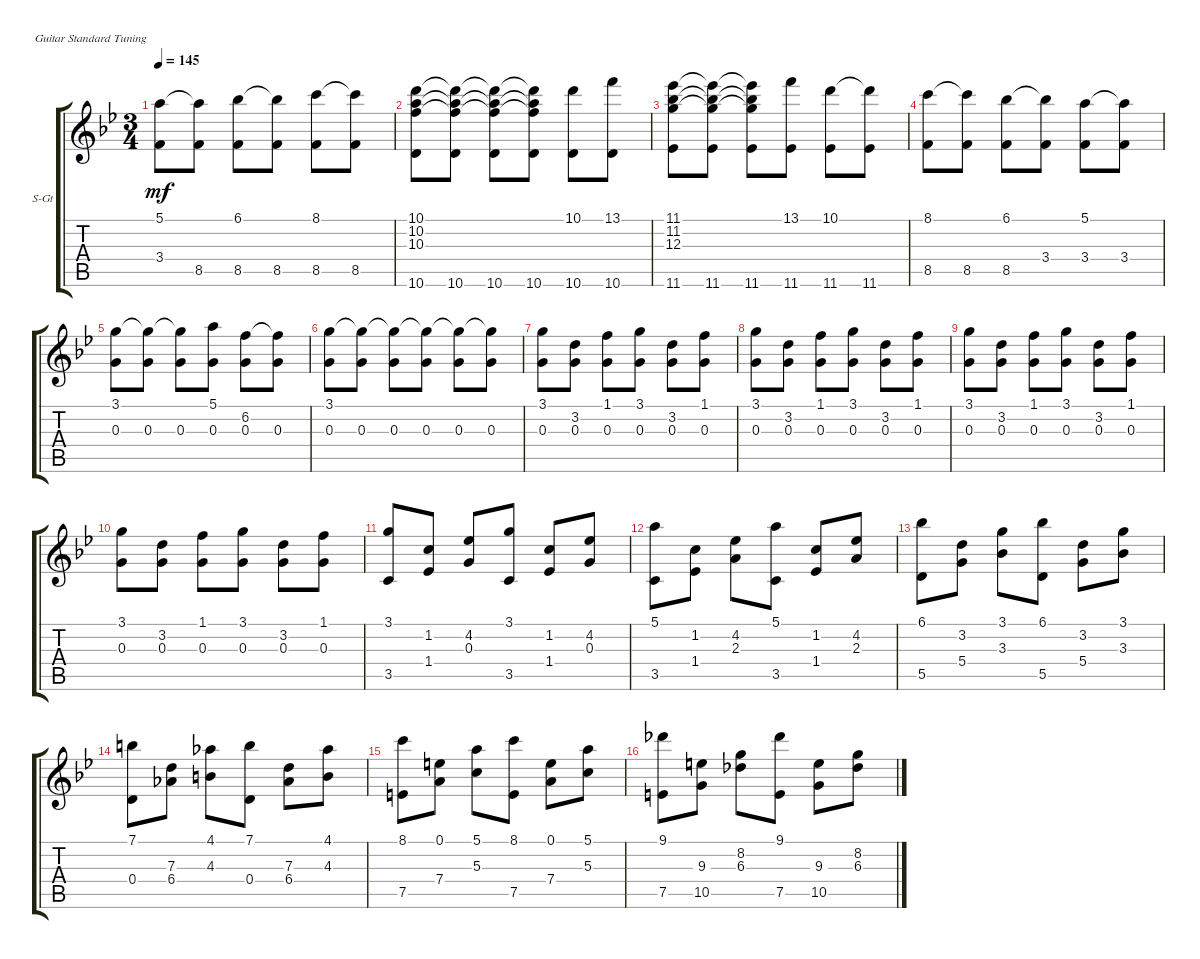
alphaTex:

\defaultSystemsLayout 4
\bracketExtendMode groupsimilarinstruments
\firstSystemTrackNameOrientation horizontal
\otherSystemsTrackNameOrientation horizontal
\track ("Steel Guitar" "S-Gt") {solo instrument acousticguitarsteel}
\staff {score tabs}
\tuning (E4 B3 G3 D3 A2 E2)
\ts (3 4)
\tempo 145
\clef g2
\ks bb
(3.4 5.1).8{dy mf} (8.5 5.1{t}).8 (8.5 6.1).8 (8.5 6.1{t}).8 (8.5 8.1).8 (8.5 8.1{t}).8 |
(10.6 10.1 10.2 10.3).8 (10.6 10.1{t} 10.2{t} 10.3{t}).8 (10.6 10.1{t} 10.2{t} 10.3{t}).8 (10.6 10.1{t} 10.2{t} 10.3{t}).8 (10.6 10.1).8 (10.6 13.1).8 |
(11.6 11.1 11.2 12.3).8 (11.6 11.1{t} 11.2{t} 12.3{t}).8 (11.6 11.1{t} 11.2{t} 12.3{t}).8 (11.6 13.1).8 (11.6 10.1).8 (11.6 10.1{t}).8 |
(8.5 8.1).8 (8.5 8.1{t}).8 (8.5 6.1).8 (3.4 6.1{t}).8 (3.4 5.1).8 (3.4 5.1{t}).8 |
(0.3 3.1).8 (0.3 3.1{t}).8 (0.3 3.1{t}).8 (0.3 5.1).8 (0.3 6.2).8 (0.3 6.2{t}).8 |
(0.3 3.1).8 (0.3 3.1{t}).8 (0.3 3.1{t}).8 (0.3 3.1{t}).8 (0.3 3.1{t}).8 (0.3 3.1{t}).8 |
(3.1 0.3).8 (3.2 0.3).8 (1.1 0.3).8 (3.1 0.3).8 (3.2 0.3).8 (1.1 0.3).8 |
(3.1 0.3).8 (3.2 0.3).8 (1.1 0.3).8 (3.1 0.3).8 (3.2 0.3).8 (1.1 0.3).8 |
(3.1 0.3).8 (3.2 0.3).8 (1.1 0.3).8 (3.1 0.3).8 (3.2 0.3).8 (1.1 0.3).8 |
(3.1 0.3).8 (3.2 0.3).8 (1.1 0.3).8 (3.1 0.3).8 (3.2 0.3).8 (1.1 0.3).8 |
(3.1 3.5).8 (1.2 1.4).8 (4.2 0.3).8 (3.1 3.5).8 (1.2 1.4).8 (4.2 0.3).8 |
(5.1 3.5).8 (1.2 1.4).8 (4.2 2.3).8 (5.1 3.5).8 (1.2 1.4).8 (4.2 2.3).8 |
(6.1 5.5).8 (3.2 5.4).8 (3.1 3.3).8 (6.1 5.5).8 (3.2 5.4).8 (3.1 3.3).8 |
(7.1 0.4).8 (7.3 6.4).8 (4.1 4.3).8 (7.1 0.4).8 (7.3 6.4).8 (4.1 4.3).8 |
(8.1 7.5).8 (0.1 7.4).8 (5.1 5.3).8 (8.1 7.5).8 (0.1 7.4).8 (5.1 5.3).8 |
(9.1 7.5).8 (9.3 10.5).8 (8.2 6.3).8 (9.1 7.5).8 (9.3 10.5).8 (8.2 6.3).8
